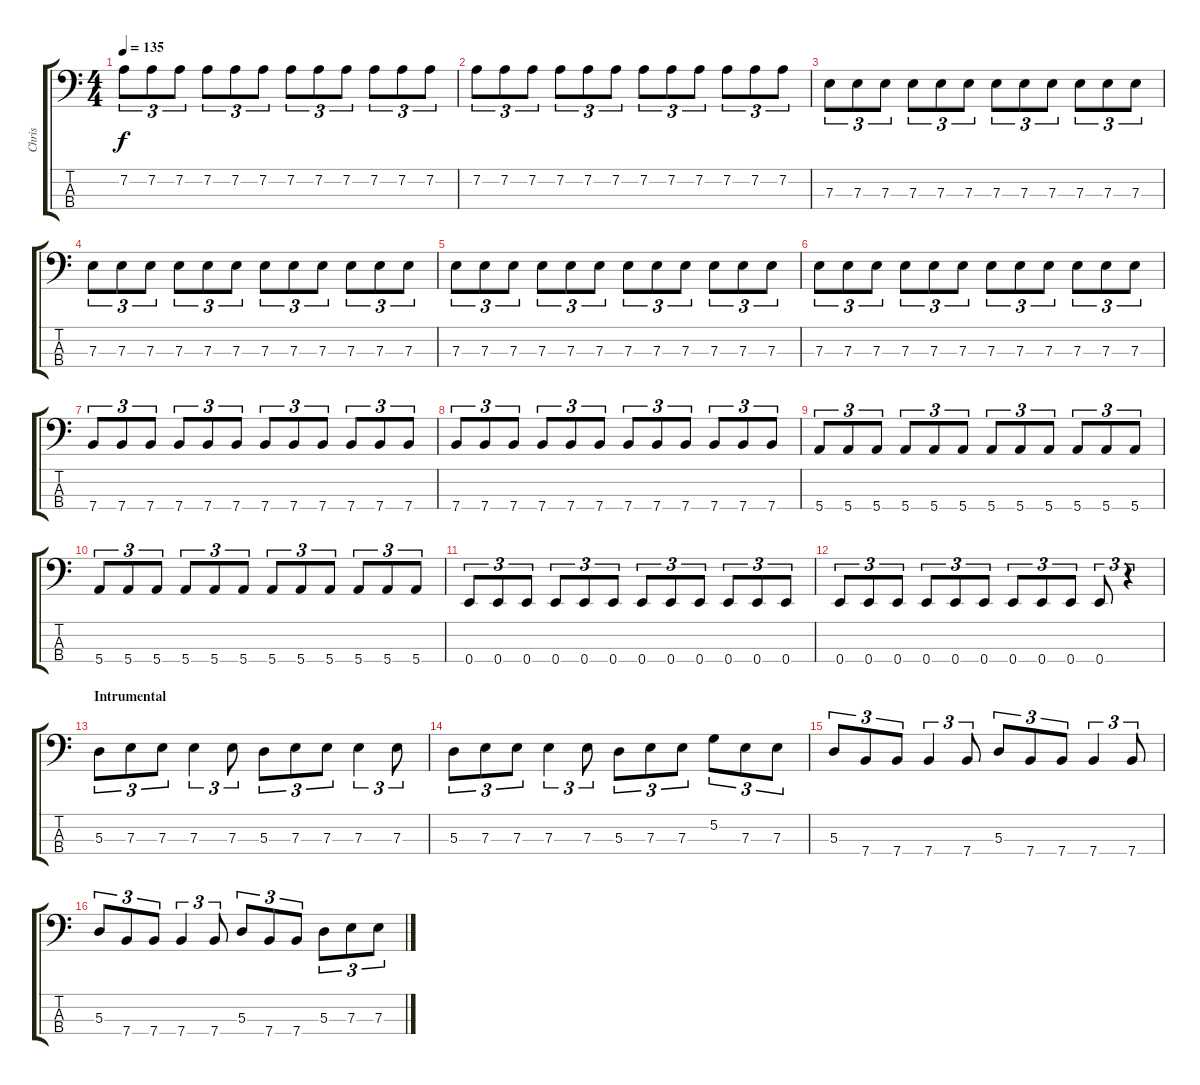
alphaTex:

\track ("Chris " "Chris ") {instrument electricbasspick}
\staff {score tabs}
\tuning (G2 D2 A1 E1) {hide}
\ts (4 4)
\tempo 135
\clef f4
\ks c
7.2.8{tu (3 2) dy f} 7.2.8{tu (3 2)} 7.2.8{tu (3 2)} 7.2.8{tu (3 2)} 7.2.8{tu (3 2)} 7.2.8{tu (3 2)} 7.2.8{tu (3 2)} 7.2.8{tu (3 2)} 7.2.8{tu (3 2)} 7.2.8{tu (3 2)} 7.2.8{tu (3 2)} 7.2.8{tu (3 2)} |
7.2.8{tu (3 2)} 7.2.8{tu (3 2)} 7.2.8{tu (3 2)} 7.2.8{tu (3 2)} 7.2.8{tu (3 2)} 7.2.8{tu (3 2)} 7.2.8{tu (3 2)} 7.2.8{tu (3 2)} 7.2.8{tu (3 2)} 7.2.8{tu (3 2)} 7.2.8{tu (3 2)} 7.2.8{tu (3 2)} |
7.3.8{tu (3 2)} 7.3.8{tu (3 2)} 7.3.8{tu (3 2)} 7.3.8{tu (3 2)} 7.3.8{tu (3 2)} 7.3.8{tu (3 2)} 7.3.8{tu (3 2)} 7.3.8{tu (3 2)} 7.3.8{tu (3 2)} 7.3.8{tu (3 2)} 7.3.8{tu (3 2)} 7.3.8{tu (3 2)} |
7.3.8{tu (3 2)} 7.3.8{tu (3 2)} 7.3.8{tu (3 2)} 7.3.8{tu (3 2)} 7.3.8{tu (3 2)} 7.3.8{tu (3 2)} 7.3.8{tu (3 2)} 7.3.8{tu (3 2)} 7.3.8{tu (3 2)} 7.3.8{tu (3 2)} 7.3.8{tu (3 2)} 7.3.8{tu (3 2)} |
7.3.8{tu (3 2)} 7.3.8{tu (3 2)} 7.3.8{tu (3 2)} 7.3.8{tu (3 2)} 7.3.8{tu (3 2)} 7.3.8{tu (3 2)} 7.3.8{tu (3 2)} 7.3.8{tu (3 2)} 7.3.8{tu (3 2)} 7.3.8{tu (3 2)} 7.3.8{tu (3 2)} 7.3.8{tu (3 2)} |
7.3.8{tu (3 2)} 7.3.8{tu (3 2)} 7.3.8{tu (3 2)} 7.3.8{tu (3 2)} 7.3.8{tu (3 2)} 7.3.8{tu (3 2)} 7.3.8{tu (3 2)} 7.3.8{tu (3 2)} 7.3.8{tu (3 2)} 7.3.8{tu (3 2)} 7.3.8{tu (3 2)} 7.3.8{tu (3 2)} |
7.4.8{tu (3 2)} 7.4.8{tu (3 2)} 7.4.8{tu (3 2)} 7.4.8{tu (3 2)} 7.4.8{tu (3 2)} 7.4.8{tu (3 2)} 7.4.8{tu (3 2)} 7.4.8{tu (3 2)} 7.4.8{tu (3 2)} 7.4.8{tu (3 2)} 7.4.8{tu (3 2)} 7.4.8{tu (3 2)} |
7.4.8{tu (3 2)} 7.4.8{tu (3 2)} 7.4.8{tu (3 2)} 7.4.8{tu (3 2)} 7.4.8{tu (3 2)} 7.4.8{tu (3 2)} 7.4.8{tu (3 2)} 7.4.8{tu (3 2)} 7.4.8{tu (3 2)} 7.4.8{tu (3 2)} 7.4.8{tu (3 2)} 7.4.8{tu (3 2)} |
5.4.8{tu (3 2)} 5.4.8{tu (3 2)} 5.4.8{tu (3 2)} 5.4.8{tu (3 2)} 5.4.8{tu (3 2)} 5.4.8{tu (3 2)} 5.4.8{tu (3 2)} 5.4.8{tu (3 2)} 5.4.8{tu (3 2)} 5.4.8{tu (3 2)} 5.4.8{tu (3 2)} 5.4.8{tu (3 2)} |
5.4.8{tu (3 2)} 5.4.8{tu (3 2)} 5.4.8{tu (3 2)} 5.4.8{tu (3 2)} 5.4.8{tu (3 2)} 5.4.8{tu (3 2)} 5.4.8{tu (3 2)} 5.4.8{tu (3 2)} 5.4.8{tu (3 2)} 5.4.8{tu (3 2)} 5.4.8{tu (3 2)} 5.4.8{tu (3 2)} |
0.4.8{tu (3 2)} 0.4.8{tu (3 2)} 0.4.8{tu (3 2)} 0.4.8{tu (3 2)} 0.4.8{tu (3 2)} 0.4.8{tu (3 2)} 0.4.8{tu (3 2)} 0.4.8{tu (3 2)} 0.4.8{tu (3 2)} 0.4.8{tu (3 2)} 0.4.8{tu (3 2)} 0.4.8{tu (3 2)} |
0.4.8{tu (3 2)} 0.4.8{tu (3 2)} 0.4.8{tu (3 2)} 0.4.8{tu (3 2)} 0.4.8{tu (3 2)} 0.4.8{tu (3 2)} 0.4.8{tu (3 2)} 0.4.8{tu (3 2)} 0.4.8{tu (3 2)} 0.4.8{tu (3 2)} r.4{tu (3 2)} |
\section ("" "Intrumental")
5.3.8{tu (3 2)} 7.3.8{tu (3 2)} 7.3.8{tu (3 2)} 7.3.4{tu (3 2)} 7.3.8{tu (3 2)} 5.3.8{tu (3 2)} 7.3.8{tu (3 2)} 7.3.8{tu (3 2)} 7.3.4{tu (3 2)} 7.3.8{tu (3 2)} |
5.3.8{tu (3 2)} 7.3.8{tu (3 2)} 7.3.8{tu (3 2)} 7.3.4{tu (3 2)} 7.3.8{tu (3 2)} 5.3.8{tu (3 2)} 7.3.8{tu (3 2)} 7.3.8{tu (3 2)} 5.2.8{tu (3 2)} 7.3.8{tu (3 2)} 7.3.8{tu (3 2)} |
5.3.8{tu (3 2)} 7.4.8{tu (3 2)} 7.4.8{tu (3 2)} 7.4.4{tu (3 2)} 7.4.8{tu (3 2)} 5.3.8{tu (3 2)} 7.4.8{tu (3 2)} 7.4.8{tu (3 2)} 7.4.4{tu (3 2)} 7.4.8{tu (3 2)} |
5.3.8{tu (3 2)} 7.4.8{tu (3 2)} 7.4.8{tu (3 2)} 7.4.4{tu (3 2)} 7.4.8{tu (3 2)} 5.3.8{tu (3 2)} 7.4.8{tu (3 2)} 7.4.8{tu (3 2)} 5.3.8{tu (3 2)} 7.3.8{tu (3 2)} 7.3.8{tu (3 2)}
